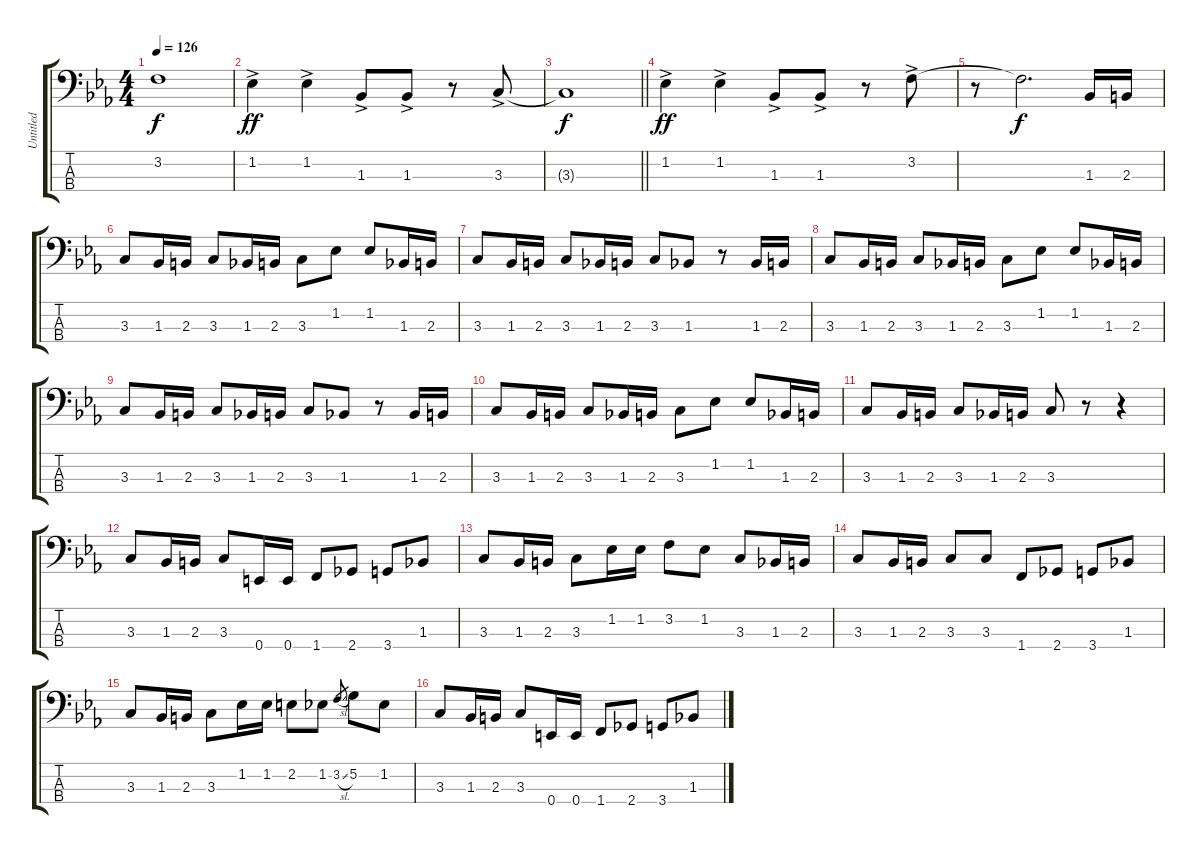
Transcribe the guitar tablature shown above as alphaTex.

\track ("Untitled" "Untitled") {instrument electricbassfinger}
\staff {score tabs}
\tuning (G2 D2 A1 E1) {hide}
\ts (4 4)
\tempo 126
\clef f4
\ks eb
3.2{t}.1{dy f} |
1.2{ac}.4{dy ff} 1.2{ac}.4 1.3{ac}.8 1.3{ac}.8 r.8 3.3{ac}.8 |
\barLineRight lightlight
3.3{t}.1{dy f} |
1.2{ac}.4{dy ff} 1.2{ac}.4 1.3{ac}.8 1.3{ac}.8 r.8 3.2{ac}.8 |
r.8 3.2{t}.2{d dy f} 1.3.16 2.3.16 |
3.3.8 1.3.16 2.3.16 3.3.8 1.3.16 2.3.16 3.3.8 1.2.8 1.2.8 1.3.16 2.3.16 |
3.3.8 1.3.16 2.3.16 3.3.8 1.3.16 2.3.16 3.3.8 1.3.8 r.8 1.3.16 2.3.16 |
3.3.8 1.3.16 2.3.16 3.3.8 1.3.16 2.3.16 3.3.8 1.2.8 1.2.8 1.3.16 2.3.16 |
3.3.8 1.3.16 2.3.16 3.3.8 1.3.16 2.3.16 3.3.8 1.3.8 r.8 1.3.16 2.3.16 |
3.3.8 1.3.16 2.3.16 3.3.8 1.3.16 2.3.16 3.3.8 1.2.8 1.2.8 1.3.16 2.3.16 |
3.3.8 1.3.16 2.3.16 3.3.8 1.3.16 2.3.16 3.3.8 r.8 r.4 |
3.3.8 1.3.16 2.3.16 3.3.8 0.4.16 0.4.16 1.4.8 2.4.8 3.4.8 1.3.8 |
3.3.8 1.3.16 2.3.16 3.3.8 1.2.16 1.2.16 3.2.8 1.2.8 3.3.8 1.3.16 2.3.16 |
3.3.8 1.3.16 2.3.16 3.3.8 3.3.8 1.4.8 2.4.8 3.4.8 1.3.8 |
3.3.8 1.3.16 2.3.16 3.3.8 1.2.16 1.2.16 2.2.8 1.2.8 3.2{sl}.8{gr} 5.2.8 1.2.8 |
3.3.8 1.3.16 2.3.16 3.3.8 0.4.16 0.4.16 1.4.8 2.4.8 3.4.8 1.3.8
